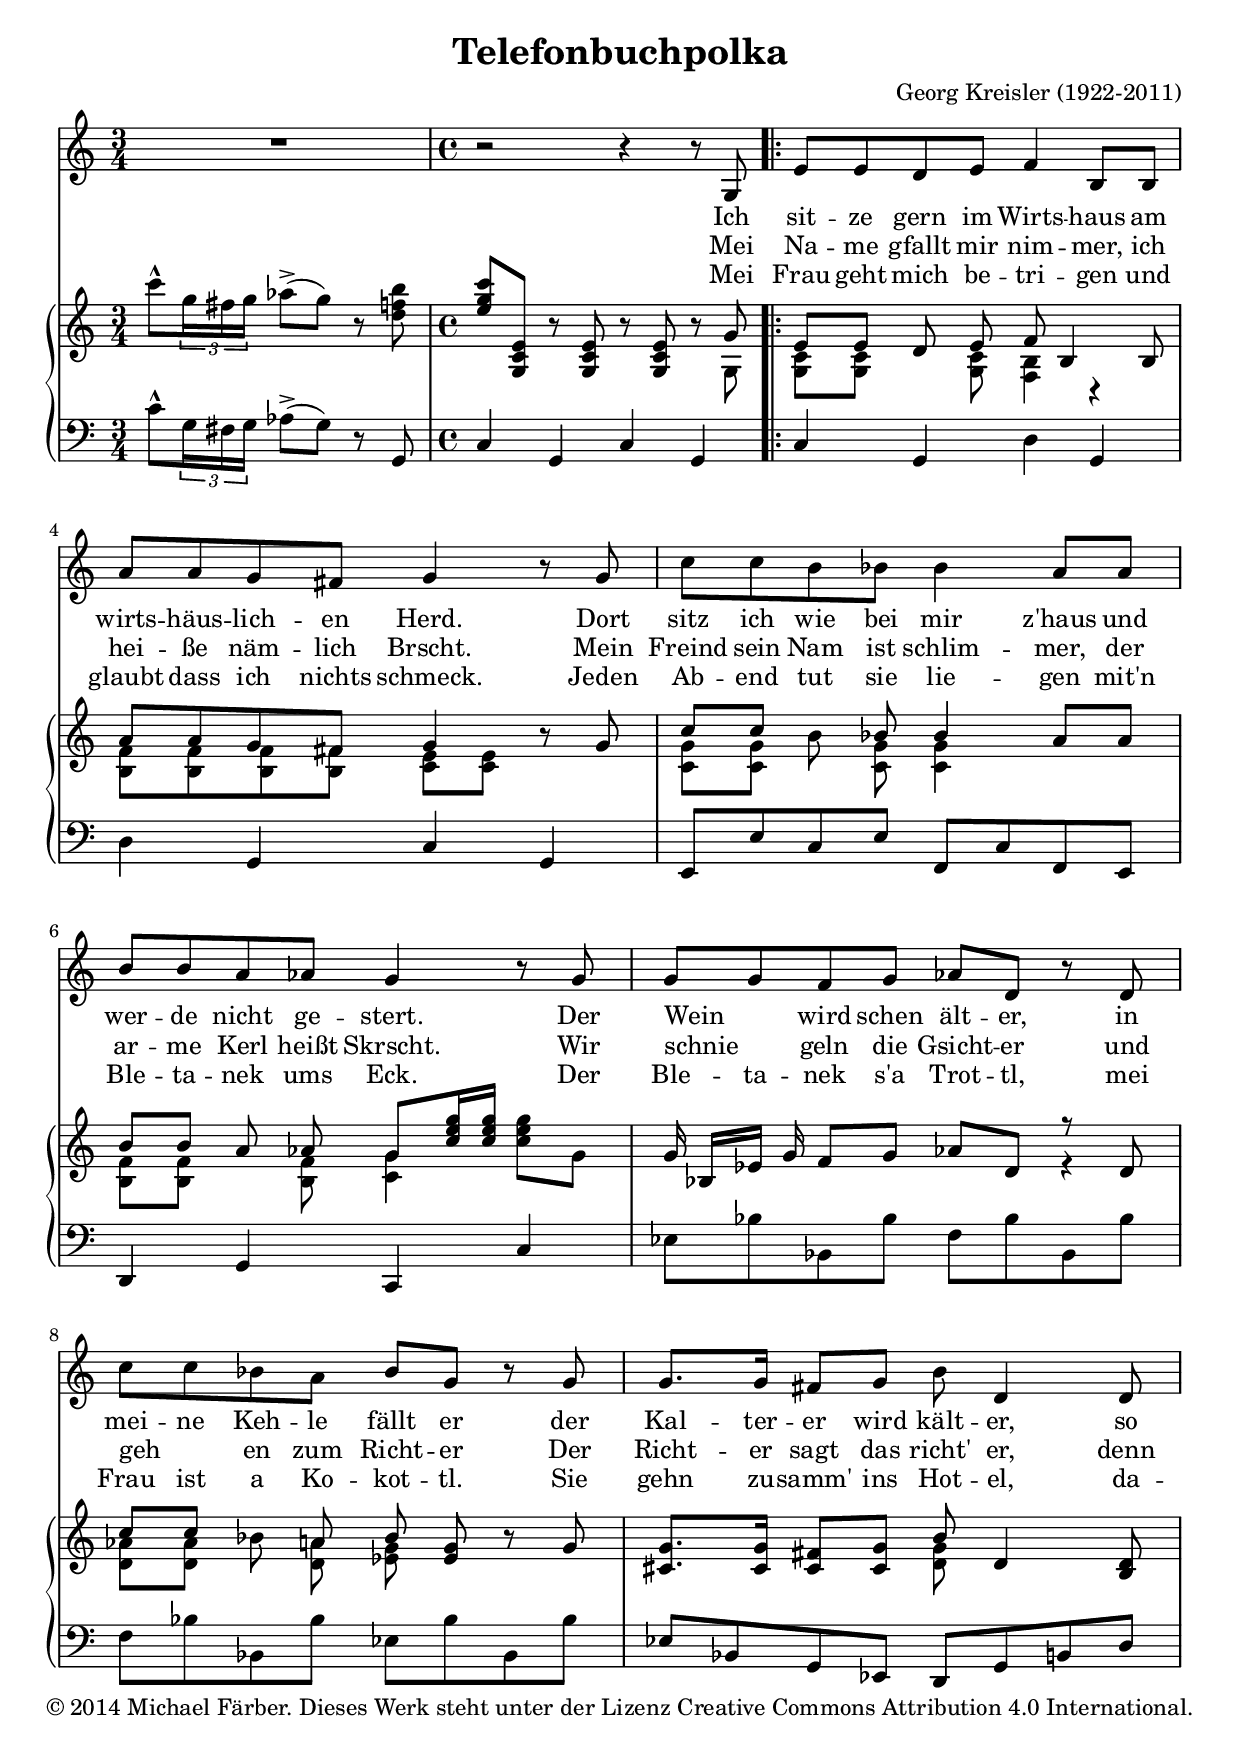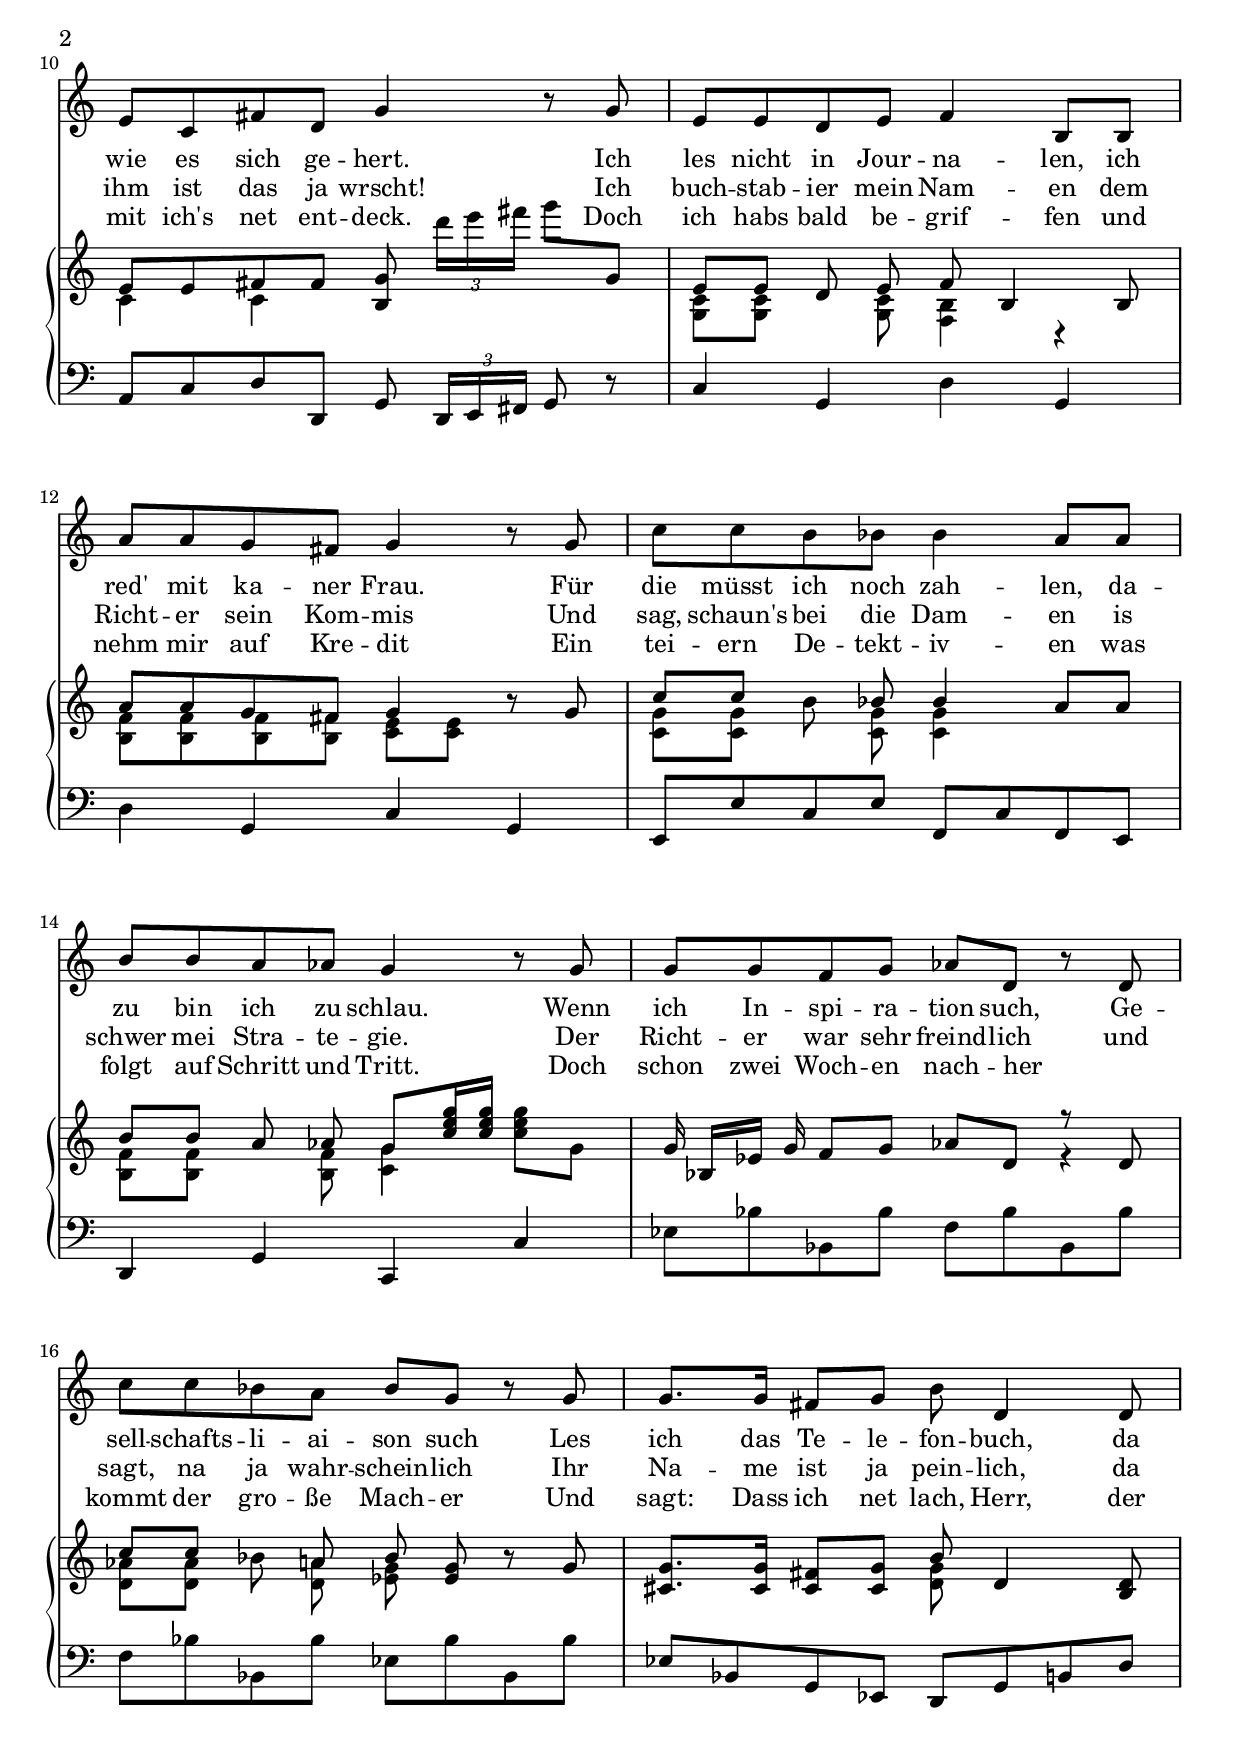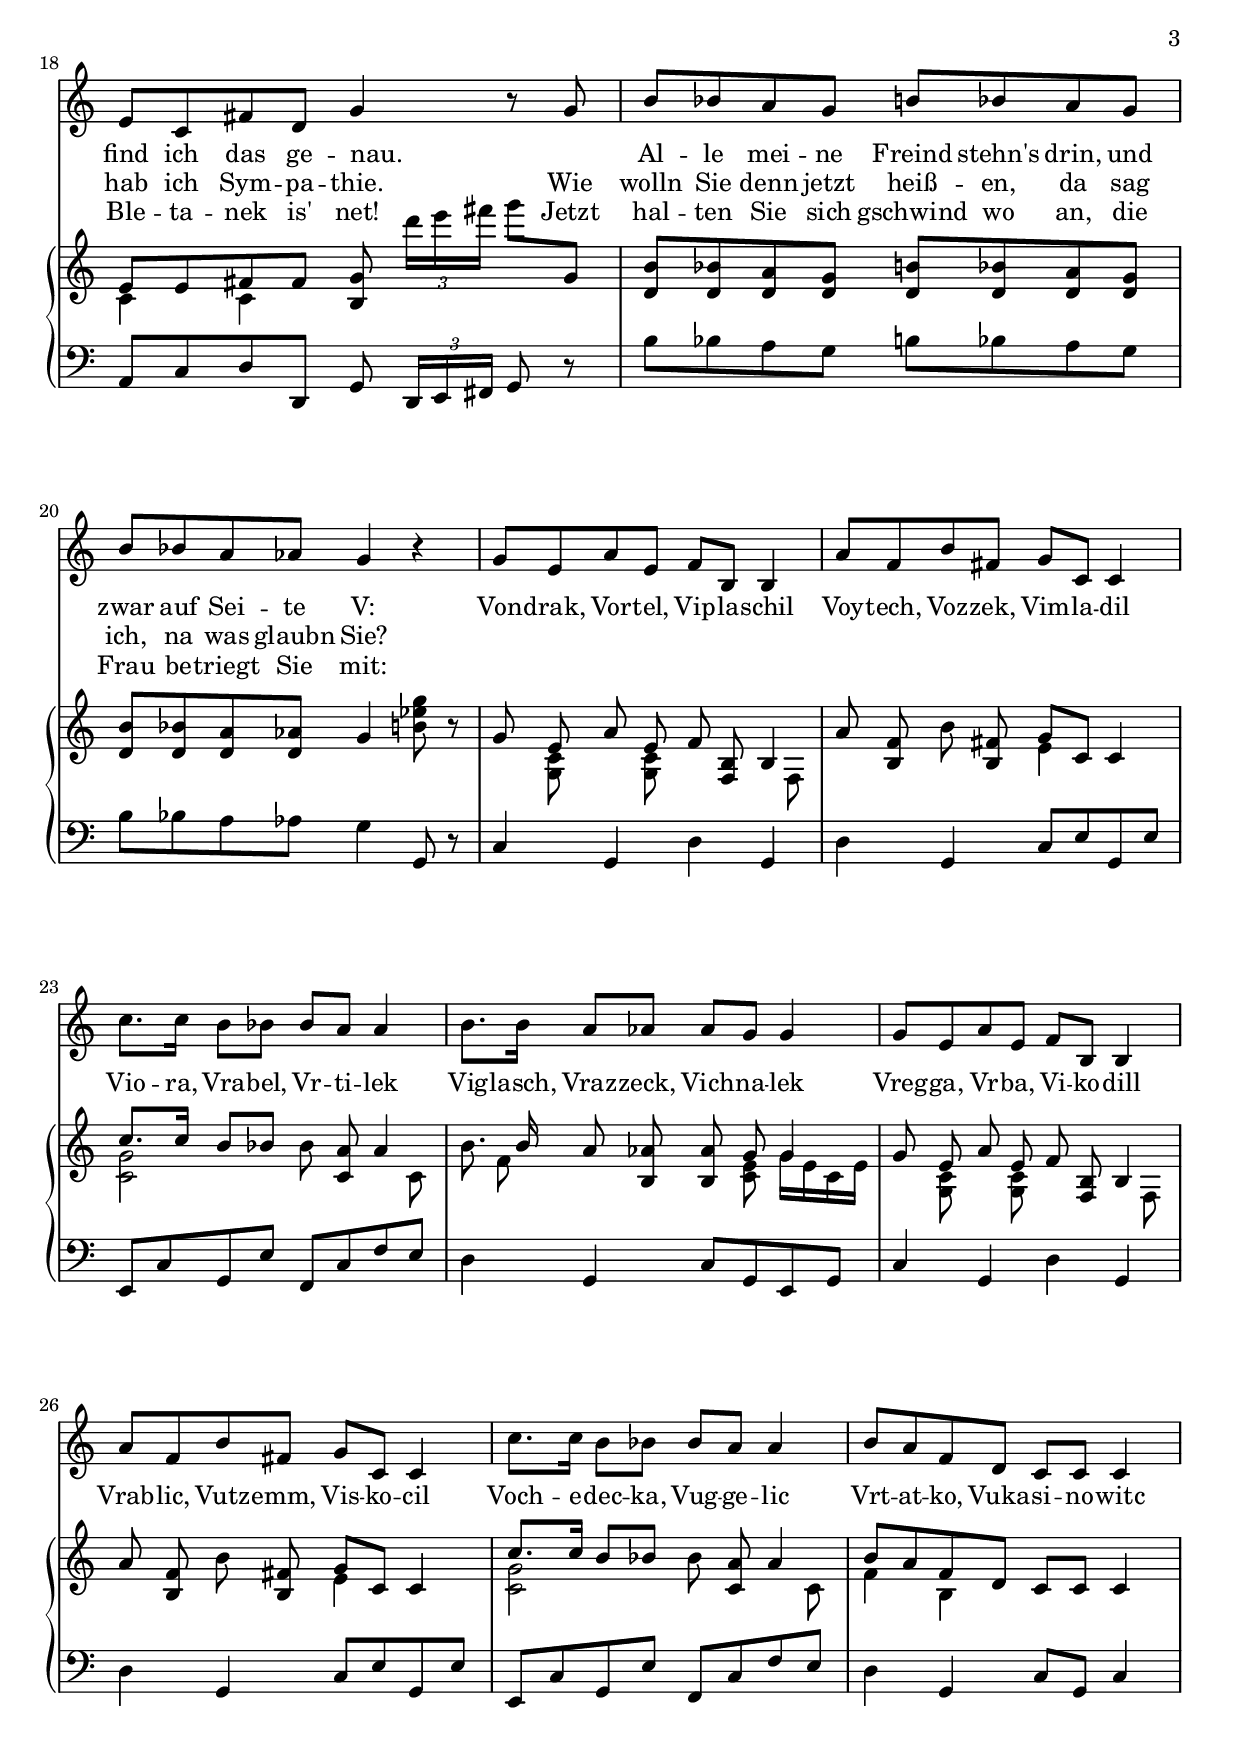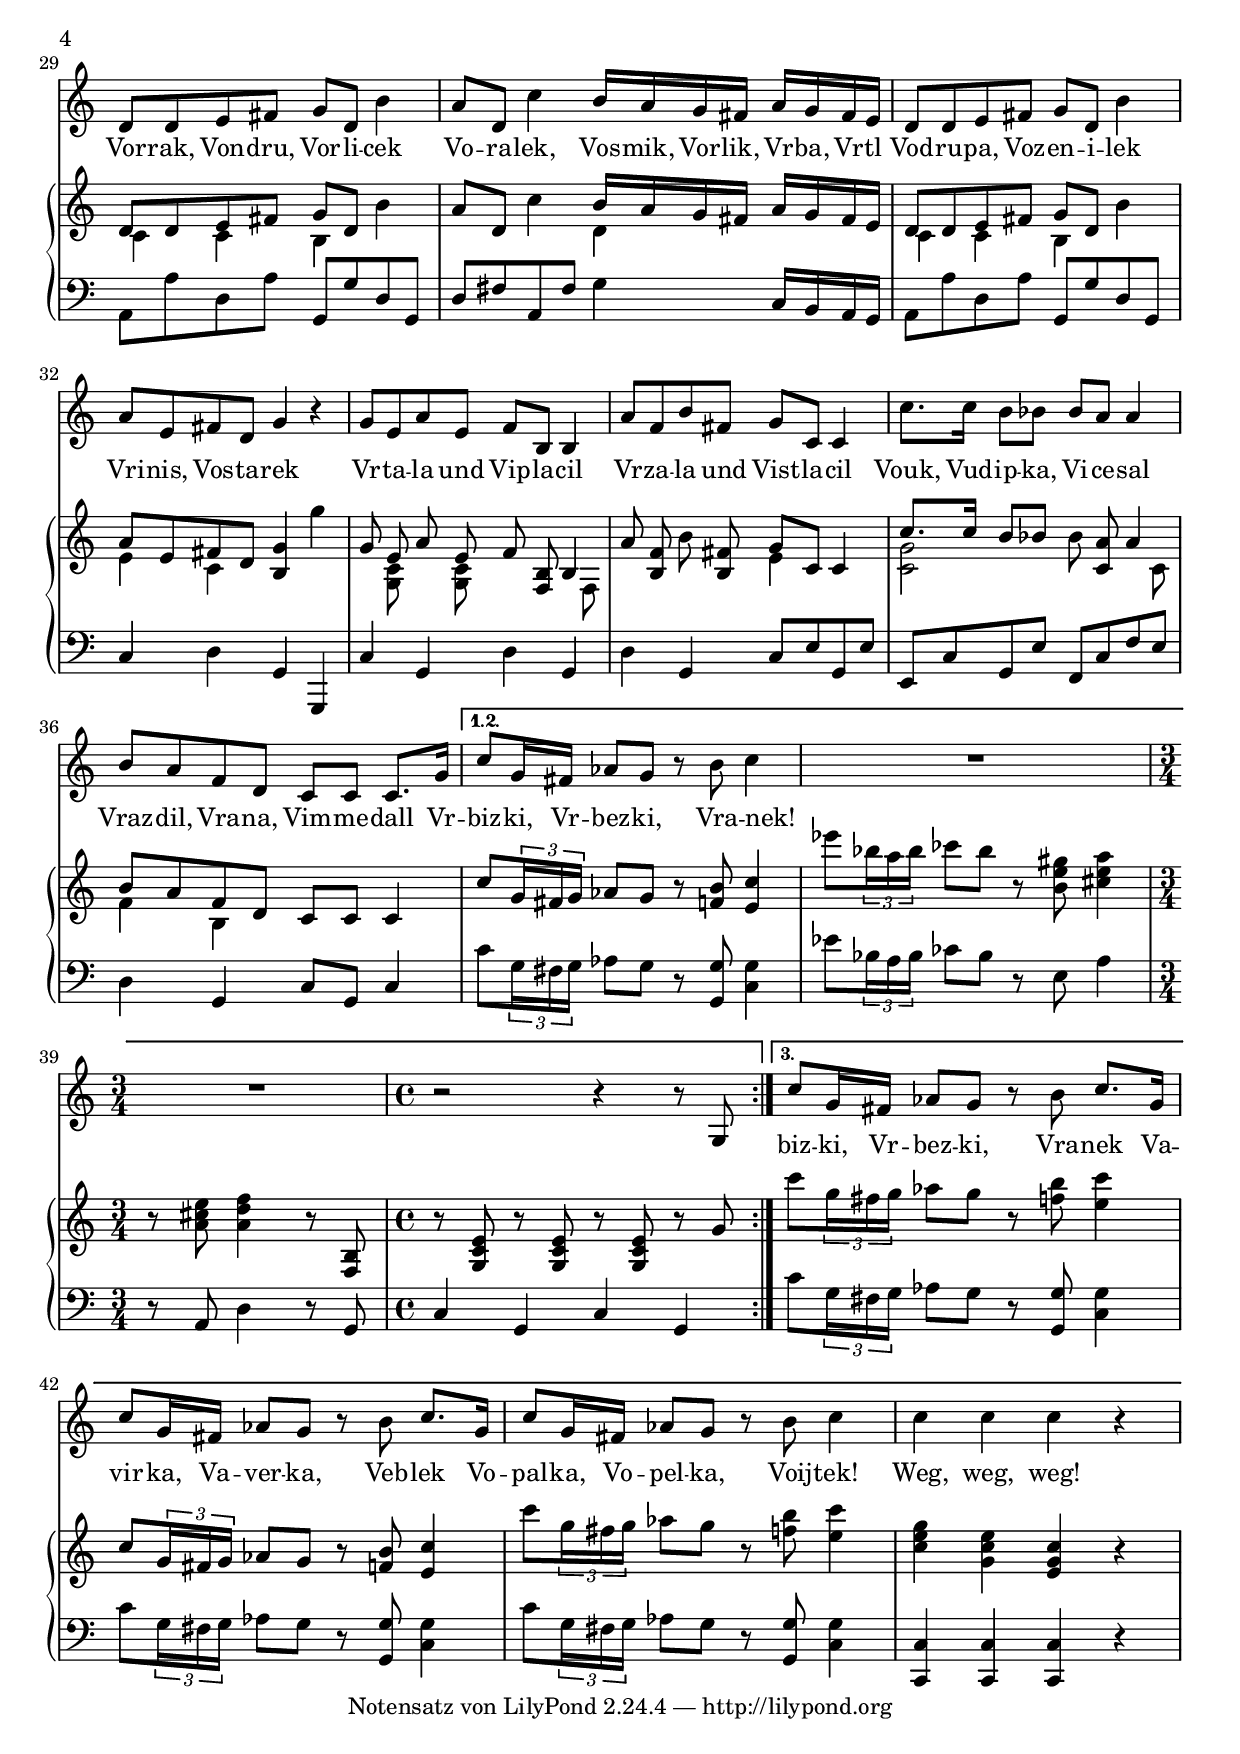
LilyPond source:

\version "2.16.2"
\language "deutsch"

\header {
  title = "Telefonbuchpolka"
  composer = "Georg Kreisler (1922-2011)"
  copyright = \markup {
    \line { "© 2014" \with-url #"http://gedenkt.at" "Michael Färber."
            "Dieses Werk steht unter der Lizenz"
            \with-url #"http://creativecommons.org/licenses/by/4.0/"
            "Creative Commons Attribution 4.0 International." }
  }
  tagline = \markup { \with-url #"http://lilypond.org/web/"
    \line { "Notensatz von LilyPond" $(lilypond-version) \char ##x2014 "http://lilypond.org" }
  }

}

rechtsMelodieStrophe = \relative c' {
  e8 e d e f h,4 h8
  a' a g fis g4 r8 g
  c c h b b4 a8 a h h a as g <c e g>16 <c e g> <c e g>8 g

  % der Wein wird schön älter
  g16 r8 g16 f8 g as d, r d
  c' c b a b g r g
  g8. g16 fis8 g h d,4 d8
  e e fis fis g \times 2/3 {d''16[ e fis]} g8 g,,
}

rechtsBegleitungStrophe = \relative c' {
  <c g> <c g> r <c g> <h f>4 r
  <h f'>8 <h f'> <h f'> <h f'> <c e> <c e> r r
  <c g'> <c g'> r <c g'> <c g'>4 r8 r
  <h f'> <h f'> r <h f'> <c g'>4 r8 r

  % der Wein wird schön älter
  g'16 b, es g r2 r4
  <d as'>8 <d as'> r <d as'> <es g> es r r
  cis8. cis16 cis8 cis <d g> r r h
  c4 c h8 r r4
}

rechtsMelodieRefrainA = \relative c'' {
  g8 e a e f h, h4
  a'8 f h fis g c, c4
  c'8. c16 h8 b b a a4
}

rechtsBegleitungRefrainA = \relative c' {
  r8 <c g> r <c g> r f, r f
  r h r h e4 r
  <c g'>2 r8 c r c
}

rechtsMelodieRefrainB = \relative c'' { h8. h16 a8 as as g g4 }
rechtsBegleitungRefrainB = \relative c' { r8 f r h, h <c e> g'16 e c e }

rechtsMelodieRefrainC = \relative c'' { h8 a8 f d c c c4 }
rechtsBegleitungRefrainC = \relative c' { f4 h,4 r2 }

rechtsMelodieRefrainD = \relative c' {
  d8 d e fis g d h'4
  a8 d, c'4 h16 a g fis a g fis e
  d8 d e fis g d h'4
  a8 e fis d g4 r
}
rechtsBegleitungRefrainD = \relative c' {
  c4 c h r
  r r d r
  c c h r
  e c h g''
}

rechtsWH = \relative c' {
  \repeat unfold 2
    \partcombine \rechtsMelodieStrophe \rechtsBegleitungStrophe

  <d h'>8 <d b'> <d a'> <d g> <d h'>8 <d b'> <d a'> <d g>
  <d h'>8 <d b'> <d a'> <d as'> g4 <h es g>8 r

  \partcombine \rechtsMelodieRefrainA \rechtsBegleitungRefrainA
  \partcombine \rechtsMelodieRefrainB \rechtsBegleitungRefrainB
  \partcombine \rechtsMelodieRefrainA \rechtsBegleitungRefrainA
  \partcombine \rechtsMelodieRefrainC \rechtsBegleitungRefrainC
  \partcombine \rechtsMelodieRefrainD \rechtsBegleitungRefrainD
  \partcombine \rechtsMelodieRefrainA \rechtsBegleitungRefrainA
  \partcombine \rechtsMelodieRefrainC \rechtsBegleitungRefrainC
}

rechtsEndeA = \relative c'' {
  c8 \times 2/3 {g16 fis g} as8 g r <h f> <c e,>4
  es'8 \times 2/3 {b16 a b} ces8 b r <gis e h> <a e cis>4
  \time 3/4
  r8 <e cis a> <f d a>4 r8 <h,, f>
  \time 4/4
  r <e c g> r <e c g> r <e c g> r g
}

rechtsEndeB = \relative c''' {
  c8  \times 2/3 {g16 fis g} as8 g r <h f> <c e,>4
  c,8 \times 2/3 {g16 fis g} as8 g r <h f> <c e,>4
  c'8 \times 2/3 {g16 fis g} as8 g r <h f> <c e,>4
  <c, e g> <g c e> <e g c> r
}

rechts = \relative c''' {
  \time 3/4
  c8-^ \times 2/3 {g16 fis g} as8->( g) r <h f d>
  \time 4/4
  <c g e> <e,, c g> r <e c g> r <e c g> r <<g \\ g,>>

  \repeat volta 3 \rechtsWH
  \alternative {
    \rechtsEndeA
    \rechtsEndeB
  } 
}

linksStrophe = \relative c {
  c4 g d' g,
  d' g, c g
  e8 e' c e f, c' f, e
  d4 g c, c'
  
  % der Wein wird schön älter
  es8 b' b, b' f b b, b'
  f b b, b' es, b' b, b'
  es, b g es d g h d
  a c d d, g \times 2/3 {d16[ e fis]} g8 r
}

linksRefrainA = \relative c {
  c4 g d' g,
  d' g, c8 e g, e'
  e, c' g e' f, c' f e
}
linksRefrainB = \relative c { d4 g, c8 g e g }
linksRefrainC = \relative c { d4 g, c8 g c4 }

linksRefrainD = \relative c {
  a8 a' d, a' g, g' d g,
  d' fis a, fis' g4 c,16 h a g
  a8 a' d, a' g, g' d g,
  c4 d g, g,
}

linksWH = \relative c' {
  \repeat unfold 2 \linksStrophe

  % alle meine Freund stehns drin
  h8 b a g h b a g
  h8 b a as g4 g,8 r

  \linksRefrainA \linksRefrainB
  \linksRefrainA \linksRefrainC
  \linksRefrainD
  \linksRefrainA \linksRefrainC
}

linksEndeA = \relative c' {
  c8 \times 2/3 {g16 fis g} as8 g r <g g,> <g c,>4
  es'8 \times 2/3 {b16 a b} ces8 b r e, a4
  \time 3/4
  r8 a, d4 r8 g,
  \time 4/4
  c4 g c g
}

linksEndeB = \relative c' {
  \repeat unfold 3 { c8 \times 2/3 {g16 fis g} as8 g r <g g,> <g c,>4 }
  <c, c,> <c c,> <c c,> r
}

links = \relative c' {  
  c8-^ \times 2/3 {g16 fis g} as8->( g) r g,
  c4 g c g

  \repeat volta 3 \linksWH
  \alternative {
    \linksEndeA
    \linksEndeB
  } 
}



gesangStrophe = \relative c' {
  e8 e d e f4 h,8 h
  a' a g fis g4 r8 g
  c c h b b4 a8 a h h a as g4 r8 g

  % der Wein wird schön älter
  g g f g as d, r d
  c' c b a b g r g
  g8. g16 fis8 g h d,4 d8
  e c fis d g4 r8 g
}

gesang = \relative c' {
  \time 3/4
  R2.
  \time 4/4
  r2 r4 r8 g

  \repeat unfold 2 \gesangStrophe

  % alle meine Freind stehns drin
  h'8 b a g h b a g
  h b a as g4 r

  \rechtsMelodieRefrainA \rechtsMelodieRefrainB
  \rechtsMelodieRefrainA \rechtsMelodieRefrainC
  \rechtsMelodieRefrainD
  \rechtsMelodieRefrainA
  h8 a8 f d c c c8. g'16
  c8 g16 fis as8 g r h c4
  R1
  R2.
  r2 r4 r8 g,

  % -bizki, Vrbezki, Vranek
  c'8 g16 fis as8 g r h c8. g16
  c8 g16 fis as8 g r h c8. g16
  c8 g16 fis as8 g r h c4
  c c c r
}

gesangsSystem = \new Staff \gesang
\addlyrics {
  Ich sit -- ze gern im Wirts -- haus am wirts -- häus -- lich -- en Herd.
  Dort sitz ich wie bei mir z'haus und wer -- de nicht ge -- stert.
  Der Wein _ wird schen ält -- er, in mei -- ne Keh -- le fällt er
  der Kal -- ter -- er wird kält -- er, so wie es sich ge -- hert.

  Ich les nicht in Jour -- na -- len, ich red' mit ka -- ner Frau.
  Für die müsst ich noch zah -- len, da -- zu bin ich zu schlau.
  Wenn ich In -- spi -- ra -- tion such, Ge -- sell -- schafts -- li -- ai -- son such
  Les ich das Te -- le -- fon -- buch, da find ich das ge -- nau. _
  Al -- le mei -- ne Freind stehn's drin, und zwar auf Sei -- te V:

  Von -- drak, Vor -- tel, Vip -- la -- schil
  Voy -- tech, Voz -- zek, Vim -- la -- dil
  Vio -- ra, Vra -- bel, Vr -- ti -- lek
  Vig -- lasch, Vraz -- zeck, Vich -- na -- lek
  Vreg -- ga, Vr -- ba, Vi -- ko -- dill
  Vrab -- lic, Vutz -- emm, Vis -- ko -- cil
  Voch -- e -- dec -- ka, Vug -- ge -- lic
  Vrt -- at -- ko, Vuka -- si -- no -- witc
  Vor -- rak, Von -- dru, Vor -- li -- cek
  Vo -- ra -- lek, Vos -- mik, Vor -- lik, Vr -- ba, Vr -- tl
  Vod -- ru -- pa, Voz -- en -- i -- lek
  Vri -- nis, Vos -- ta -- rek
  Vr -- ta -- la und Vip -- la -- cil
  Vr -- za -- la und Vist -- la -- cil
  Vouk, Vud -- ip -- ka, Vi -- ce -- sal
  Vraz -- dil, Vra -- na, Vim -- me -- dall
  Vr -- biz -- ki, Vr -- bez -- ki, Vra -- nek!

  " " biz -- ki, Vr -- bez -- ki, Vra -- nek
  Va -- vir -- ka, Va -- ver -- ka, Veb -- lek
  Vo -- pal -- ka, Vo -- pel -- ka, Voij -- tek!
  Weg, weg, weg!
}
\addlyrics {
  Mei Na -- me gfallt mir nim -- mer, ich hei -- ße näm -- lich Brscht.
  Mein Freind sein Nam ist schlim -- mer, der ar -- me Kerl heißt Skrscht.
  Wir schnie _ geln die Gsicht -- er und geh _ en zum Richt -- er
  Der Richt -- er sagt das richt' er, denn ihm ist das ja wrscht!
  Ich buch -- stab -- ier mein Nam -- en dem Richt -- er sein Kom -- mis
  Und sag, schaun's bei die Dam -- en is schwer mei Stra -- te -- gie.
  Der Richt -- er war sehr freind -- lich und sagt, na ja wahr -- schein -- lich
  Ihr Na -- me ist ja pein -- lich, da hab ich Sym -- pa -- thie.
  Wie wolln Sie denn jetzt heiß -- en, da sag ich, na was glaubn Sie?
}
\addlyrics {
  Mei Frau geht mich be -- tri -- gen und glaubt dass ich nichts schmeck.
  Jeden Ab -- end tut sie lie -- gen mit'n Ble -- ta -- nek ums Eck.
  Der Ble -- ta -- nek s'a Trot -- tl, mei Frau ist a Ko -- kot -- tl.
  Sie gehn zu -- samm' ins Hot -- el, da -- mit ich's net ent -- deck.
  Doch ich habs bald be -- grif -- fen und nehm mir auf Kre -- dit
  Ein tei -- ern De -- tekt -- iv -- en was folgt auf Schritt und Tritt.
  Doch schon zwei Woch -- en nach -- her _ kommt der gro -- ße Mach -- er
  Und sagt: Dass ich net lach, Herr, der Ble -- ta -- nek is' net!
  Jetzt hal -- ten Sie sich gschwind wo an, die Frau be -- triegt Sie mit:
}

pianoPart = \new PianoStaff
<<
  \new Staff = "right" \with {
    midiInstrument = "acoustic grand"
    printPartCombineTexts = ##f
  } \rechts
  \new Staff = "left" \with {
  } { \clef bass \links }
>>



\book {
\score {
  <<
    \gesangsSystem
    \pianoPart
  >>
  \layout { indent = #0 }
  \midi {
    \context {
      \Score
      tempoWholesPerMinute = #(ly:make-moment 110 4)
    }
  }
}
  \paper { page-count = #4 }
}